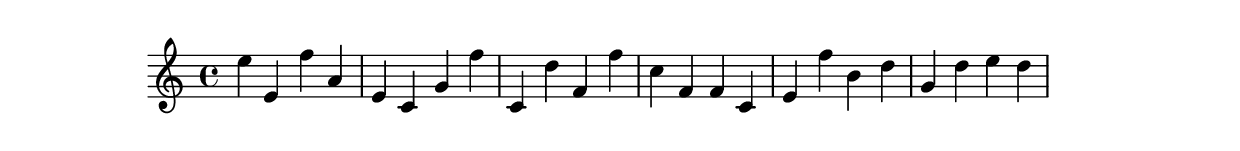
%% Do not edit this file; it is automatically
%% generated from LSR http://lsr.dsi.unimi.it
%% This file is in the public domain.
\version "2.13.20"

\header {
  lsrtags = "pitches"

%% Translation of GIT committish: 0b55335aeca1de539bf1125b717e0c21bb6fa31b
  texidoces = "
Este fragmento de código basado en Scheme genera
24 notas aleatorias (o tantas como se necesiten), basándose en la
hora actual (o en cualquier número pseudo-aleatorio que se
especifique en su lugar, para obtener las mismas notas aleatorias
cada vez): es decir, para obtener distintos patrones de notas,
sólo tiene que modificar este número.

"
  doctitlees = "Generación de notas aleatorias"

  texidoc = "
This Scheme-based snippet generates 24 random notes (or as many as
required), based on the current time (or any randomish number specified
instead, in order to obtain the same random notes each time): i.e., to
get different random note patterns, just change this number.

"
  doctitle = "Generating random notes"
} % begin verbatim

\score {
  {
    #(let ((random-state (seed->random-state (current-time))))
       (ly:export
        (make-sequential-music
         (map (lambda (x)
                (let ((idx (random 12 random-state)))
                  (make-event-chord
                   (list
                    (make-music 'NoteEvent
                                'duration (ly:make-duration 2 0 1 1)
                                'pitch (ly:make-pitch
                                        (quotient idx 7)
                                        (remainder idx 7)
                                        0))))))
              (make-list 24)))))
  }
}
